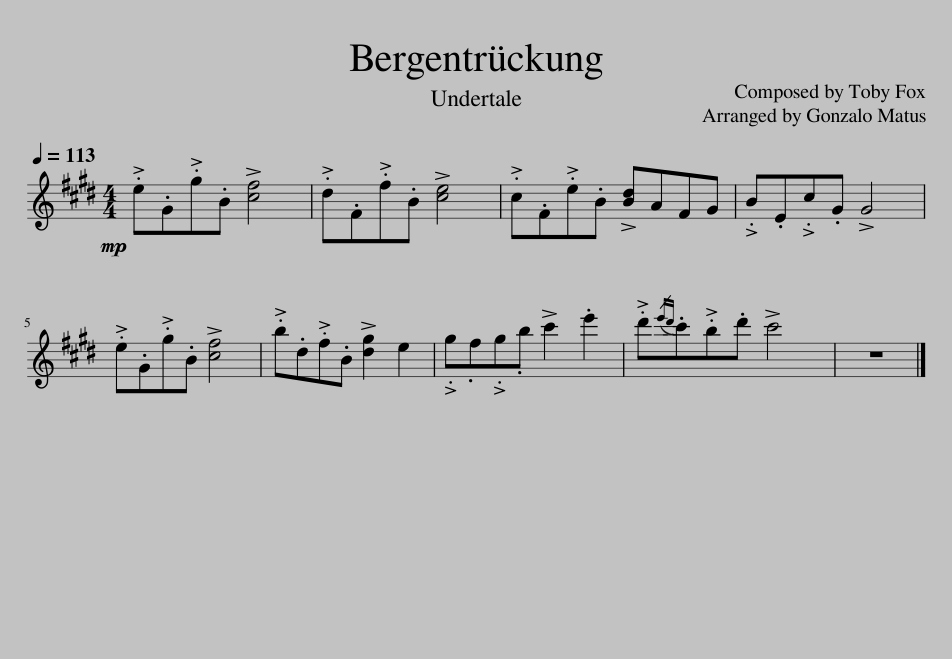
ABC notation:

X:1
L:1/8
Q:1/4=113
M:4/4
I:linebreak $
K:E
V:1 treble
V:1
!mp! .e.G.g.B !>![cf]4 | .d.F.f.B !>![ce]4 | .c.F.e.B !>![Bd]AFG | .B.E.c.G !>!G4 |$ .e.G.g.B !>![cf]4 | %5
 .b.d.f.B !>![dg]2 e2 | .g.f.g.b !>!c'2 .e'2 | .d'{/e'd'}.c'.b.d' !>!c'4 | z8 |] %9
